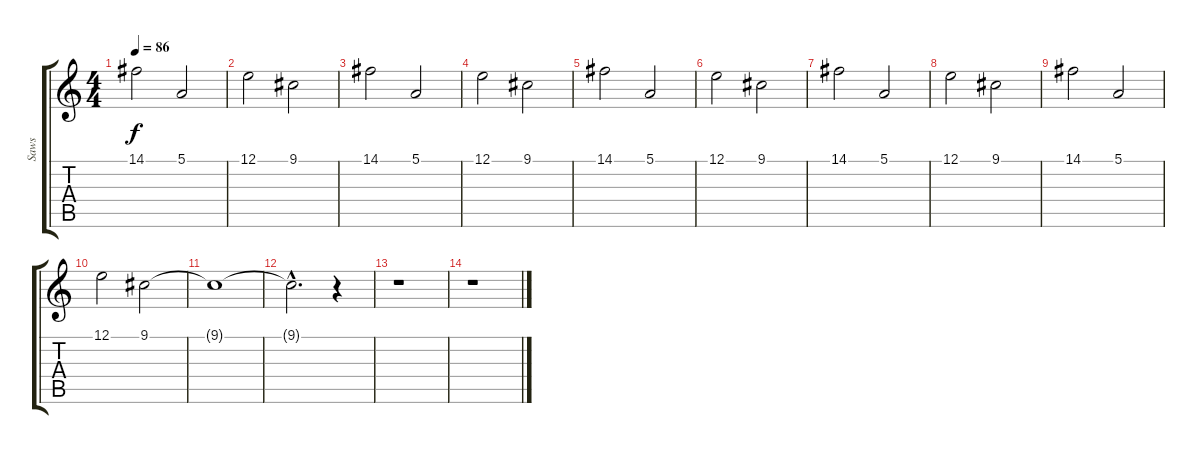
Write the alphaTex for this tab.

\track ("Saws" "Saws") {instrument cello}
\staff {score tabs}
\tuning (E4 B3 G3 D3 A2 E2) {hide}
\ts (4 4)
\tempo 86
\clef g2
\ks c
14.1.2{dy f} 5.1.2 |
12.1.2 9.1.2 |
14.1.2 5.1.2 |
12.1.2 9.1.2 |
14.1.2 5.1.2 |
12.1.2 9.1.2 |
14.1.2 5.1.2 |
12.1.2 9.1.2 |
14.1.2 5.1.2 |
12.1.2 9.1.2 |
9.1{t}.1 |
9.1{hac t}.2{d} r.4 |
r.1 |
r.1
